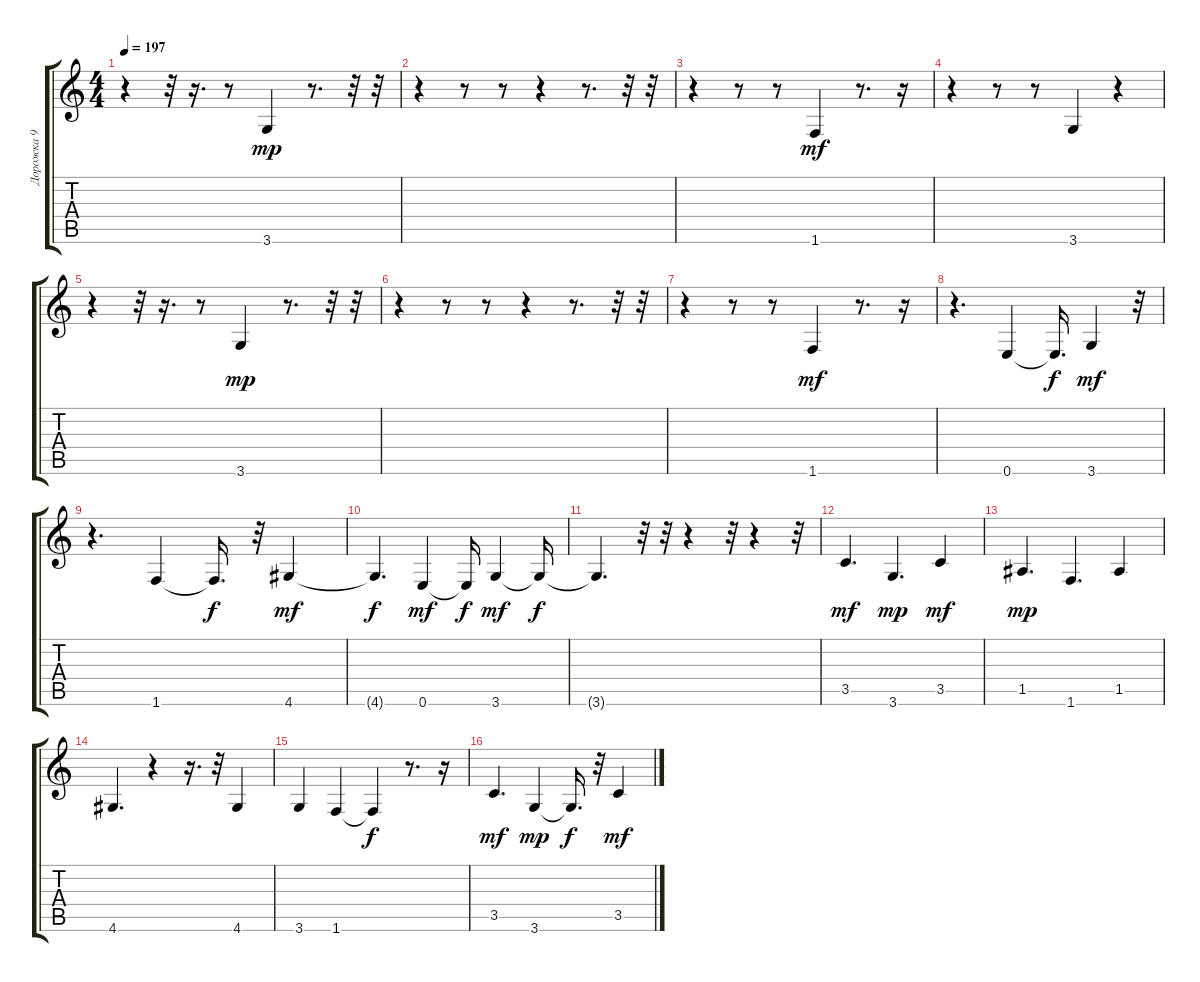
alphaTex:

\track ("Дорожка 9" "Дорожка 9") {instrument electricbasspick}
\staff {score tabs}
\tuning (E4 B3 G3 D3 A2 E2) {hide}
\ts (4 4)
\tempo 197
\clef g2
\ks c
r.4{dy mf} r.32 r.16{d} r.8 3.6.4{dy mp} r.8{d} r.32 r.32 |
r.4 r.8 r.8 r.4 r.8{d} r.32 r.32 |
r.4 r.8 r.8 1.6.4{dy mf} r.8{d} r.16 |
r.4 r.8 r.8 3.6.4 r.4 |
r.4 r.32 r.16{d} r.8 3.6.4{dy mp} r.8{d} r.32 r.32 |
r.4 r.8 r.8 r.4 r.8{d} r.32 r.32 |
r.4 r.8 r.8 1.6.4{dy mf} r.8{d} r.16 |
r.4{d} 0.6.4 0.6{t}.16{d dy f} 3.6.4{dy mf} r.32 |
r.4{d} 1.6.4 1.6{t}.16{d dy f} r.32 4.6.4{dy mf} |
4.6{t}.4{d dy f} 0.6.4{dy mf} 0.6{t}.16{dy f} 3.6.4{dy mf} 3.6{t}.16{dy f} |
3.6{t}.4{d} r.32 r.32 r.4 r.32 r.4 r.32 |
3.5.4{d dy mf} 3.6.4{d dy mp} 3.5.4{dy mf} |
1.5.4{d dy mp} 1.6.4{d} 1.5.4 |
4.6.4{d} r.4 r.16{d} r.32 4.6.4 |
3.6.4 1.6.4 1.6{t}.4{dy f} r.8{d} r.16 |
3.5.4{d dy mf} 3.6.4{dy mp} 3.6{t}.16{d dy f} r.32 3.5.4{dy mf}
